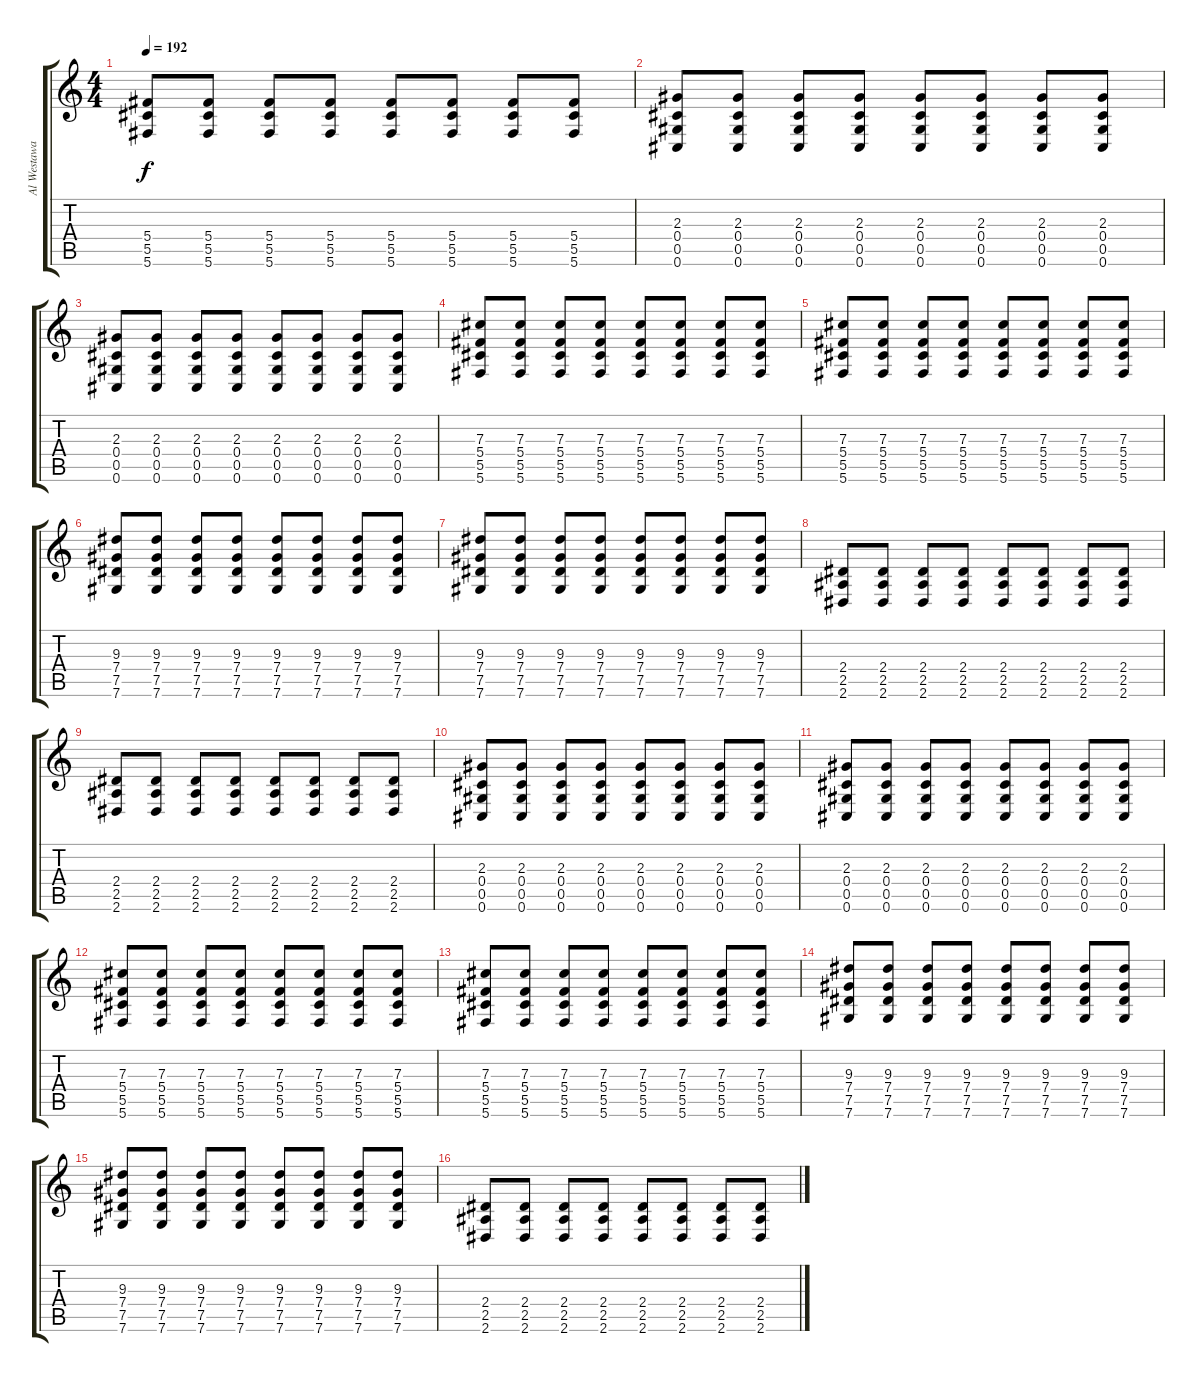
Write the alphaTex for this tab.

\track ("Al Westaway" "Al Westawa") {instrument overdrivenguitar}
\staff {score tabs}
\tuning (Eb4 Bb3 Gb3 Db3 Ab2 Db2) {hide}
\ts (4 4)
\tempo 192
\clef g2
\ks c
(5.4 5.5 5.6).8{dy f} (5.4 5.5 5.6).8 (5.4 5.5 5.6).8 (5.4 5.5 5.6).8 (5.4 5.5 5.6).8 (5.4 5.5 5.6).8 (5.4 5.5 5.6).8 (5.4 5.5 5.6).8 |
(2.3 0.4 0.5 0.6).8{instrument overdrivenguitar} (2.3 0.4 0.5 0.6).8 (2.3 0.4 0.5 0.6).8 (2.3 0.4 0.5 0.6).8 (2.3 0.4 0.5 0.6).8 (2.3 0.4 0.5 0.6).8 (2.3 0.4 0.5 0.6).8 (2.3 0.4 0.5 0.6).8 |
(2.3 0.4 0.5 0.6).8{instrument overdrivenguitar} (2.3 0.4 0.5 0.6).8 (2.3 0.4 0.5 0.6).8 (2.3 0.4 0.5 0.6).8 (2.3 0.4 0.5 0.6).8 (2.3 0.4 0.5 0.6).8 (2.3 0.4 0.5 0.6).8 (2.3 0.4 0.5 0.6).8 |
(7.3 5.4 5.5 5.6).8{instrument overdrivenguitar} (7.3 5.4 5.5 5.6).8 (7.3 5.4 5.5 5.6).8 (7.3 5.4 5.5 5.6).8 (7.3 5.4 5.5 5.6).8 (7.3 5.4 5.5 5.6).8 (7.3 5.4 5.5 5.6).8 (7.3 5.4 5.5 5.6).8 |
(7.3 5.4 5.5 5.6).8{instrument overdrivenguitar} (7.3 5.4 5.5 5.6).8 (7.3 5.4 5.5 5.6).8 (7.3 5.4 5.5 5.6).8 (7.3 5.4 5.5 5.6).8 (7.3 5.4 5.5 5.6).8 (7.3 5.4 5.5 5.6).8 (7.3 5.4 5.5 5.6).8 |
(9.3 7.4 7.5 7.6).8{instrument overdrivenguitar} (9.3 7.4 7.5 7.6).8 (9.3 7.4 7.5 7.6).8 (9.3 7.4 7.5 7.6).8 (9.3 7.4 7.5 7.6).8 (9.3 7.4 7.5 7.6).8 (9.3 7.4 7.5 7.6).8 (9.3 7.4 7.5 7.6).8 |
(9.3 7.4 7.5 7.6).8{instrument overdrivenguitar} (9.3 7.4 7.5 7.6).8 (9.3 7.4 7.5 7.6).8 (9.3 7.4 7.5 7.6).8 (9.3 7.4 7.5 7.6).8 (9.3 7.4 7.5 7.6).8 (9.3 7.4 7.5 7.6).8 (9.3 7.4 7.5 7.6).8 |
(2.4 2.5 2.6).8 (2.4 2.5 2.6).8 (2.4 2.5 2.6).8 (2.4 2.5 2.6).8 (2.4 2.5 2.6).8 (2.4 2.5 2.6).8 (2.4 2.5 2.6).8 (2.4 2.5 2.6).8 |
(2.4 2.5 2.6).8 (2.4 2.5 2.6).8 (2.4 2.5 2.6).8 (2.4 2.5 2.6).8 (2.4 2.5 2.6).8 (2.4 2.5 2.6).8 (2.4 2.5 2.6).8 (2.4 2.5 2.6).8 |
(2.3 0.4 0.5 0.6).8{instrument overdrivenguitar} (2.3 0.4 0.5 0.6).8 (2.3 0.4 0.5 0.6).8 (2.3 0.4 0.5 0.6).8 (2.3 0.4 0.5 0.6).8 (2.3 0.4 0.5 0.6).8 (2.3 0.4 0.5 0.6).8 (2.3 0.4 0.5 0.6).8 |
(2.3 0.4 0.5 0.6).8{instrument overdrivenguitar} (2.3 0.4 0.5 0.6).8 (2.3 0.4 0.5 0.6).8 (2.3 0.4 0.5 0.6).8 (2.3 0.4 0.5 0.6).8 (2.3 0.4 0.5 0.6).8 (2.3 0.4 0.5 0.6).8 (2.3 0.4 0.5 0.6).8 |
(7.3 5.4 5.5 5.6).8{instrument overdrivenguitar} (7.3 5.4 5.5 5.6).8 (7.3 5.4 5.5 5.6).8 (7.3 5.4 5.5 5.6).8 (7.3 5.4 5.5 5.6).8 (7.3 5.4 5.5 5.6).8 (7.3 5.4 5.5 5.6).8 (7.3 5.4 5.5 5.6).8 |
(7.3 5.4 5.5 5.6).8{instrument overdrivenguitar} (7.3 5.4 5.5 5.6).8 (7.3 5.4 5.5 5.6).8 (7.3 5.4 5.5 5.6).8 (7.3 5.4 5.5 5.6).8 (7.3 5.4 5.5 5.6).8 (7.3 5.4 5.5 5.6).8 (7.3 5.4 5.5 5.6).8 |
(9.3 7.4 7.5 7.6).8{instrument overdrivenguitar} (9.3 7.4 7.5 7.6).8 (9.3 7.4 7.5 7.6).8 (9.3 7.4 7.5 7.6).8 (9.3 7.4 7.5 7.6).8 (9.3 7.4 7.5 7.6).8 (9.3 7.4 7.5 7.6).8 (9.3 7.4 7.5 7.6).8 |
(9.3 7.4 7.5 7.6).8{instrument overdrivenguitar} (9.3 7.4 7.5 7.6).8 (9.3 7.4 7.5 7.6).8 (9.3 7.4 7.5 7.6).8 (9.3 7.4 7.5 7.6).8 (9.3 7.4 7.5 7.6).8 (9.3 7.4 7.5 7.6).8 (9.3 7.4 7.5 7.6).8 |
(2.4 2.5 2.6).8 (2.4 2.5 2.6).8 (2.4 2.5 2.6).8 (2.4 2.5 2.6).8 (2.4 2.5 2.6).8 (2.4 2.5 2.6).8 (2.4 2.5 2.6).8 (2.4 2.5 2.6).8
